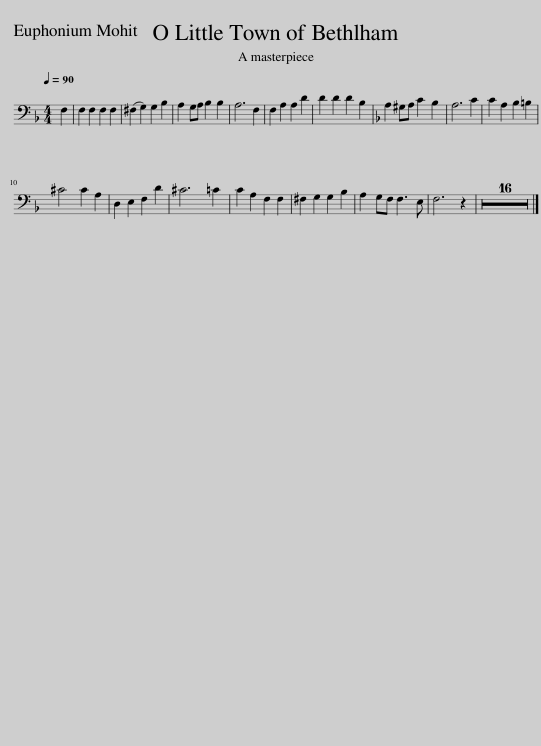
X:1
L:1/8
Q:1/4=90
M:4/4
I:linebreak $
K:F
V:1 bass
V:1
 F,2 | F,2 F,2 F,2 F,2 | (^F,2 G,2) G,2 B,2 | A,2 G,A, B,2 B,2 | A,6 F,2 | %5
 F,2 A,2 A,2 D2 | D2 D2 D2 B,2 |[K:F] A,2 ^G,A, C2 B,2 | A,6 C2 | C2 A,2 B,2 =B,2 |$ %10
 ^C4 C2 A,2 | D,2 E,2 F,2 D2 | ^C6 =C2 | C2 A,2 F,2 F,2 | ^F,2 G,2 G,2 B,2 | %15
 A,2 G,F, F,3 E, | F,6 z2 | z8 | z8 | z8 | %20
 z8 | z8 | z8 | z8 | z8 | %25
 z8 | z8 | z8 | z8 | z8 | %30
 z8 | z8 | z8 |] %33
